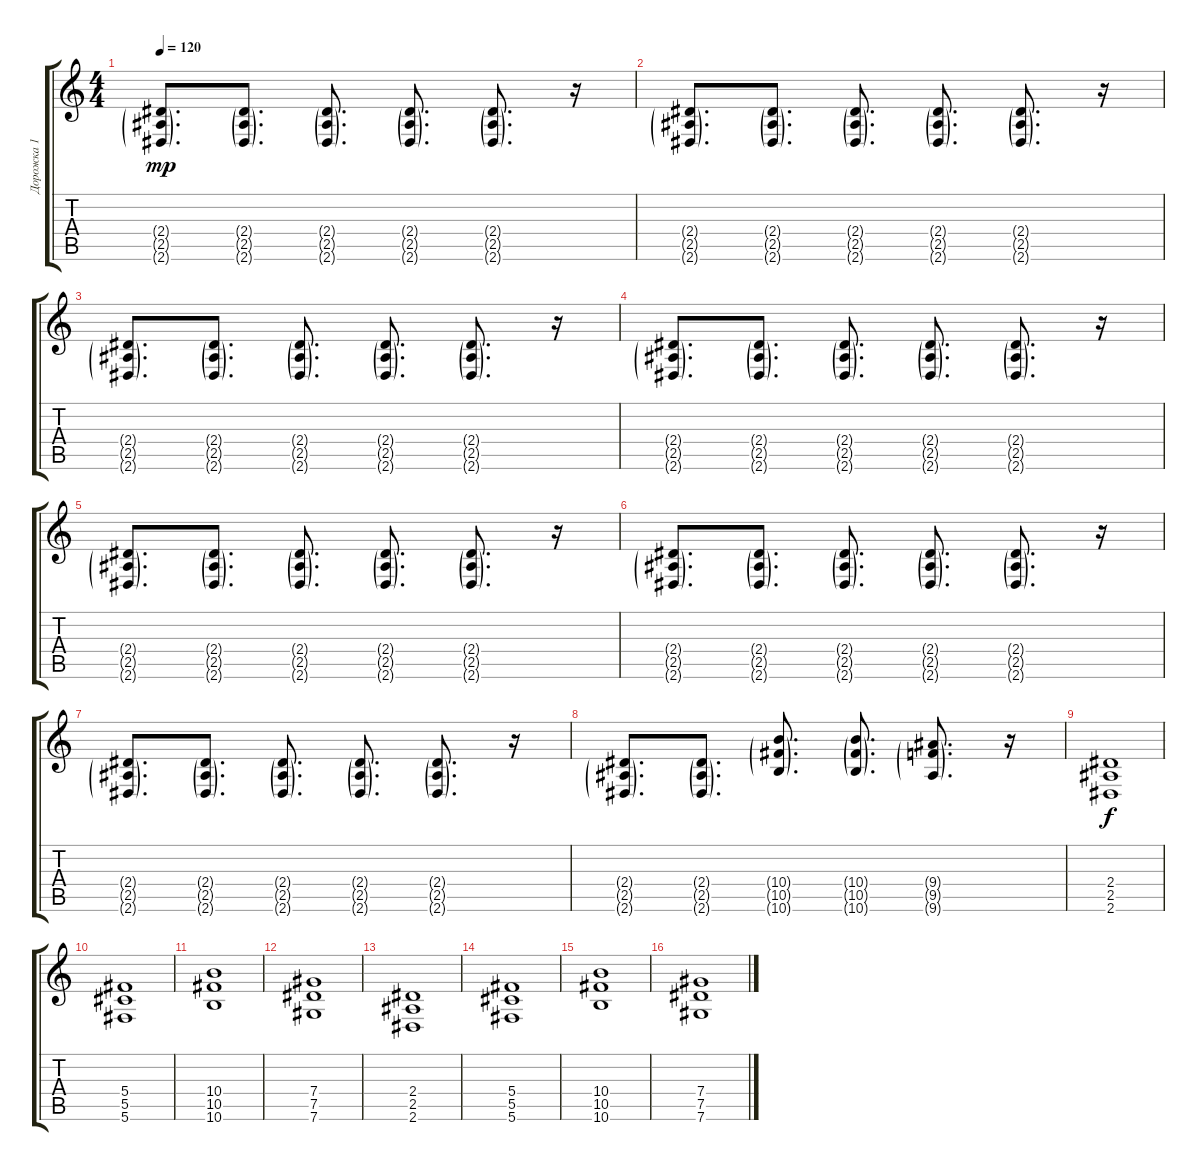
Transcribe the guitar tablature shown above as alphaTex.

\track ("Дорожка 1" "Дорожка 1") {instrument distortionguitar}
\staff {score tabs}
\tuning (Eb4 Bb3 Gb3 Db3 Ab2 Db2) {hide}
\ts (4 4)
\tempo 120
\clef g2
\ks c
(2.4{g} 2.5{g} 2.6{g}).8{d dy mp} (2.4{g} 2.5{g} 2.6{g}).8{d} (2.4{g} 2.5{g} 2.6{g}).8{d} (2.4{g} 2.5{g} 2.6{g}).8{d} (2.4{g} 2.5{g} 2.6{g}).8{d} r.16 |
(2.4{g} 2.5{g} 2.6{g}).8{d} (2.4{g} 2.5{g} 2.6{g}).8{d} (2.4{g} 2.5{g} 2.6{g}).8{d} (2.4{g} 2.5{g} 2.6{g}).8{d} (2.4{g} 2.5{g} 2.6{g}).8{d} r.16 |
(2.4{g} 2.5{g} 2.6{g}).8{d} (2.4{g} 2.5{g} 2.6{g}).8{d} (2.4{g} 2.5{g} 2.6{g}).8{d} (2.4{g} 2.5{g} 2.6{g}).8{d} (2.4{g} 2.5{g} 2.6{g}).8{d} r.16 |
(2.4{g} 2.5{g} 2.6{g}).8{d} (2.4{g} 2.5{g} 2.6{g}).8{d} (2.4{g} 2.5{g} 2.6{g}).8{d} (2.4{g} 2.5{g} 2.6{g}).8{d} (2.4{g} 2.5{g} 2.6{g}).8{d} r.16 |
(2.4{g} 2.5{g} 2.6{g}).8{d} (2.4{g} 2.5{g} 2.6{g}).8{d} (2.4{g} 2.5{g} 2.6{g}).8{d} (2.4{g} 2.5{g} 2.6{g}).8{d} (2.4{g} 2.5{g} 2.6{g}).8{d} r.16 |
(2.4{g} 2.5{g} 2.6{g}).8{d} (2.4{g} 2.5{g} 2.6{g}).8{d} (2.4{g} 2.5{g} 2.6{g}).8{d} (2.4{g} 2.5{g} 2.6{g}).8{d} (2.4{g} 2.5{g} 2.6{g}).8{d} r.16 |
(2.4{g} 2.5{g} 2.6{g}).8{d} (2.4{g} 2.5{g} 2.6{g}).8{d} (2.4{g} 2.5{g} 2.6{g}).8{d} (2.4{g} 2.5{g} 2.6{g}).8{d} (2.4{g} 2.5{g} 2.6{g}).8{d} r.16 |
(2.4{g} 2.5{g} 2.6{g}).8{d} (2.4{g} 2.5{g} 2.6{g}).8{d} (10.4{g} 10.5{g} 10.6{g}).8{d} (10.4{g} 10.5{g} 10.6{g}).8{d} (9.4{g} 9.5{g} 9.6{g}).8{d} r.16 |
(2.4 2.5 2.6).1{dy f} |
(5.4 5.5 5.6).1 |
(10.4 10.5 10.6).1 |
(7.4 7.5 7.6).1 |
(2.4 2.5 2.6).1 |
(5.4 5.5 5.6).1 |
(10.4 10.5 10.6).1 |
(7.4 7.5 7.6).1
